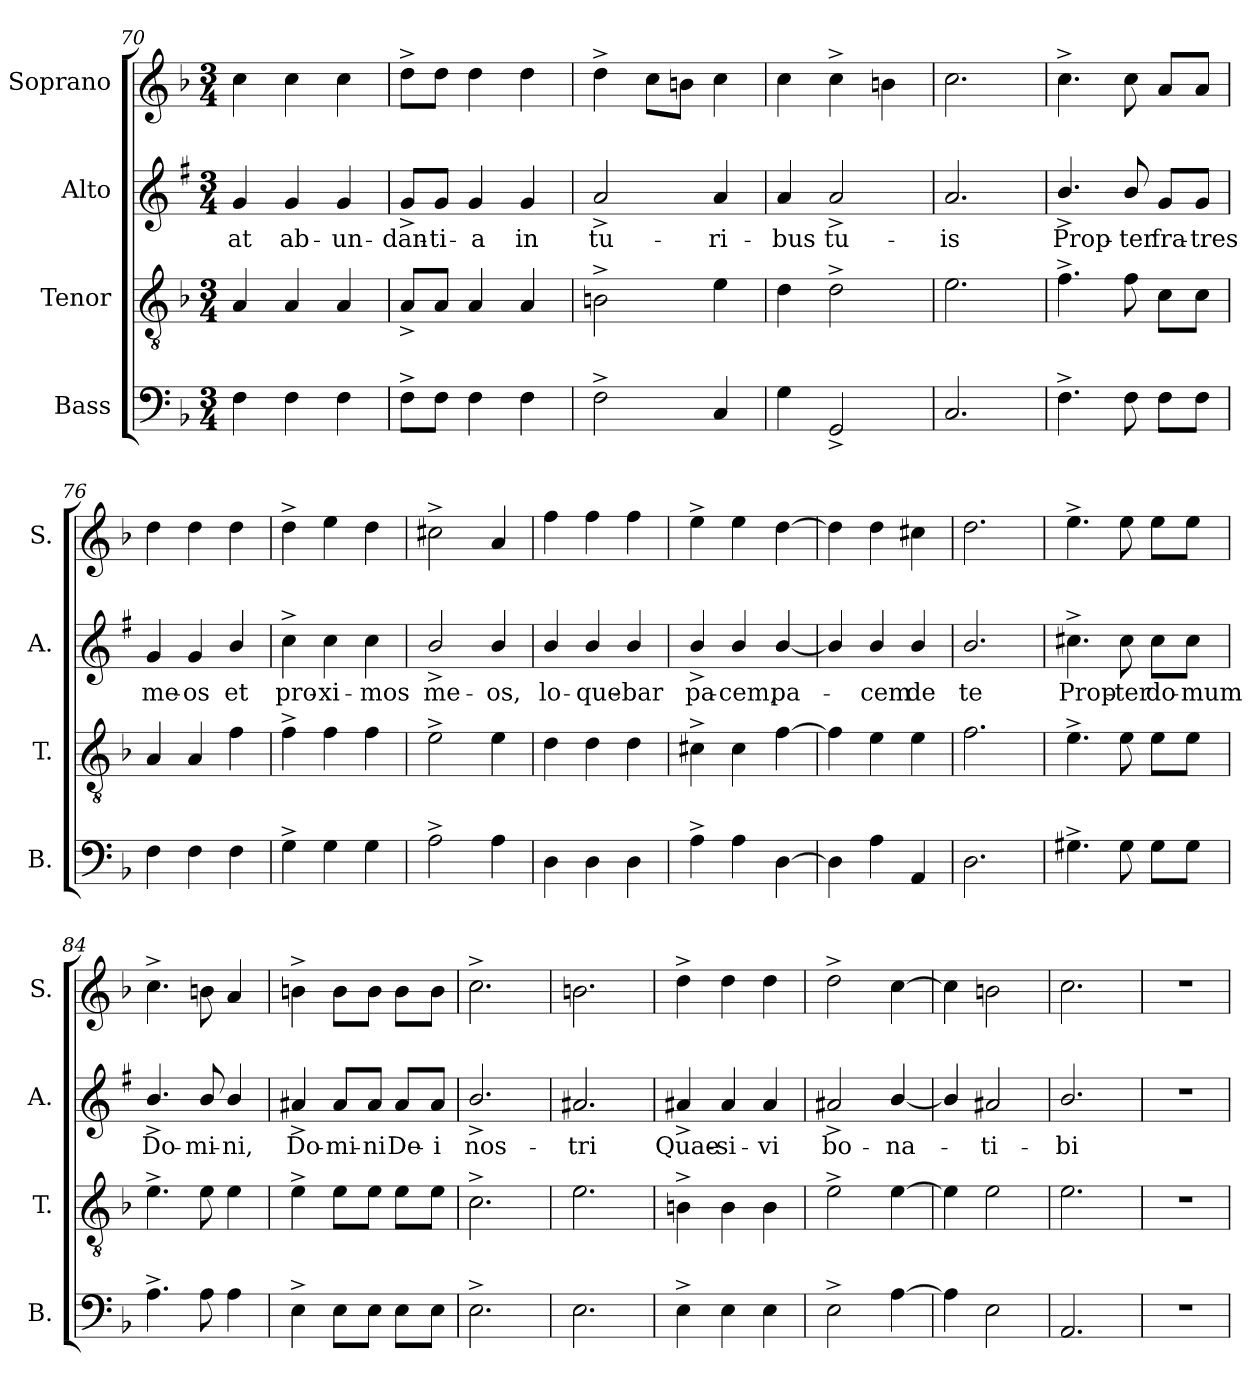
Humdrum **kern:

**kern	**kern	**kern	**text	**kern
*part4	*part3	*part2	*part2	*part1
*staff4	*staff3	*staff2	*staff2	*staff1
*I"Bass	*I"Tenor	*I"Alto	*	*I"Soprano
*I'B.	*I'T.	*I'A.	*	*I'S.
*clefF4	*clefGv2	*clefG2	*	*clefG2
*	*	*ITrd1c2	*	*
*k[b-]	*k[b-]	*k[b-]	*	*k[b-]
*M3/4	*M3/4	*M3/4	*	*M3/4
=70	=70	=70	=70	=70
!	!	!	!LO:LY:b	!
4F\	4A/	4f/	at	4cc\
!	!	!	!LO:LY:b	!
4F\	4A/	4f/	ab-	4cc\
!	!	!	!LO:LY:b	!
4F\	4A/	4f/	-un-	4cc\
=71	=71	=71	=71	=71
!	!	!	!LO:LY:b	!
8F^\L	8A^/L	8f^/L	-dan-	8dd^\L
!	!	!	!LO:LY:b	!
8F\J	8A/J	8f/J	-ti-	8dd\J
!	!	!	!LO:LY:b	!
4F\	4A/	4f/	-a	4dd\
!	!	!	!LO:LY:b	!
4F\	4A/	4f/	in	4dd\
=72	=72	=72	=72	=72
!	!	!	!LO:LY:b	!
2F^\	2Bn^\	2g^/	tu-	4dd^\
.	.	.	.	8cc\L
.	.	.	.	8bn\J
!	!	!	!LO:LY:b	!
4C/	4e\	4g/	-ri-	4cc\
=73	=73	=73	=73	=73
!	!	!	!LO:LY:b	!
4G\	4d\	4g/	-bus	4cc\
!	!	!	!LO:LY:b	!
2GG^/	2d^\	2g^/	tu-	4cc^\
.	.	.	.	4bn\
=74	=74	=74	=74	=74
!	!	!	!LO:LY:b	!
2.C/	2.e\	2.g/	-is	2.cc\
!!LO:LB:g=z
=75	=75	=75	=75	=75
!	!	!	!LO:LY:b	!
4.F^\	4.f^\	4.a^/	Prop-	4.cc^\
!	!	!	!LO:LY:b	!
8F\	8f\	8a/	-ter	8cc\
!	!	!	!LO:LY:b	!
8F\L	8c\L	8f/L	fra-	8a/L
!	!	!	!LO:LY:b	!
8F\J	8c\J	8f/J	-tres	8a/J
=76	=76	=76	=76	=76
!	!	!	!LO:LY:b	!
4F\	4A/	4f/	me-	4dd\
!	!	!	!LO:LY:b	!
4F\	4A/	4f/	-os	4dd\
!	!	!	!LO:LY:b	!
4F\	4f\	4a/	et	4dd\
=77	=77	=77	=77	=77
!	!	!	!LO:LY:b	!
4G^\	4f^\	4b-^\	pro-	4dd^\
!	!	!	!LO:LY:b	!
4G\	4f\	4b-\	-xi-	4ee\
!	!	!	!LO:LY:b	!
4G\	4f\	4b-\	-mos	4dd\
=78	=78	=78	=78	=78
!	!	!	!LO:LY:b	!
2A^\	2e^\	2a^/	me-	2cc#X^\
!	!	!	!LO:LY:b	!
4A\	4e\	4a/	-os,	4a/
=79	=79	=79	=79	=79
!	!	!	!LO:LY:b	!
4D\	4d\	4a/	lo-	4ff\
!	!	!	!LO:LY:b	!
4D\	4d\	4a/	-que-	4ff\
!	!	!	!LO:LY:b	!
4D\	4d\	4a/	-bar	4ff\
=80	=80	=80	=80	=80
!	!	!	!LO:LY:b	!
4A^\	4c#X^\	4a^/	pa-	4ee^\
!	!	!	!LO:LY:b	!
4A\	4c#\	4a/	-cem,	4ee\
!	!	!	!LO:LY:b	!
[4D\	[4f\	[4a/	pa-	[4dd\
=81	=81	=81	=81	=81
4D\]	4f\]	4a/]	.	4dd\]
!	!	!	!LO:LY:b	!
4A\	4e\	4a/	-cem	4dd\
!	!	!	!LO:LY:b	!
4AA/	4e\	4a/	de	4cc#X\
!!LO:LB:g=z
=82	=82	=82	=82	=82
!	!	!	!LO:LY:b	!
2.D\	2.f\	2.a/	te	2.dd\
=83	=83	=83	=83	=83
!	!	!	!LO:LY:b	!
4.G#X^\	4.e^\	4.bn^\	Prop-	4.ee^\
!	!	!	!LO:LY:b	!
8G#\	8e\	8b\	-ter	8ee\
!	!	!	!LO:LY:b	!
8G#\L	8e\L	8b\L	do-	8ee\L
!	!	!	!LO:LY:b	!
8G#\J	8e\J	8b\J	-mum	8ee\J
=84	=84	=84	=84	=84
!	!	!	!LO:LY:b	!
4.A^\	4.e^\	4.a^/	Do-	4.cc^\
!	!	!	!LO:LY:b	!
8A\	8e\	8a/	-mi-	8bn\
!	!	!	!LO:LY:b	!
4A\	4e\	4a/	-ni,	4a/
=85	=85	=85	=85	=85
!	!	!	!LO:LY:b	!
4E^\	4e^\	4g#X^/	Do-	4bn^\
!	!	!	!LO:LY:b	!
8E\L	8e\L	8g#/L	-mi-	8b\L
!	!	!	!LO:LY:b	!
8E\J	8e\J	8g#/J	-ni	8b\J
!	!	!	!LO:LY:b	!
8E\L	8e\L	8g#/L	De-	8b\L
!	!	!	!LO:LY:b	!
8E\J	8e\J	8g#/J	-i	8b\J
=86	=86	=86	=86	=86
!	!	!	!LO:LY:b	!
2.E^\	2.c^\	2.a^/	nos-	2.cc^\
=87	=87	=87	=87	=87
!	!	!	!LO:LY:b	!
2.E\	2.e\	2.g#X/	-tri	2.bn\
=88	=88	=88	=88	=88
!	!	!	!LO:LY:b	!
4E^\	4Bn^\	4g#X^/	Quae-	4dd^\
!	!	!	!LO:LY:b	!
4E\	4B\	4g#/	-si-	4dd\
!	!	!	!LO:LY:b	!
4E\	4B\	4g#/	-vi	4dd\
=89	=89	=89	=89	=89
!	!	!	!LO:LY:b	!
2E^\	2e^\	2g#X^/	bo-	2dd^\
!	!	!	!LO:LY:b	!
[4A\	[4e\	[4a/	-na-	[4cc\
!!LO:PB:g=z
=90	=90	=90	=90	=90
4A\]	4e\]	4a/]	.	4cc\]
!	!	!	!LO:LY:b	!
2E\	2e\	2g#X/	-ti-	2bn\
=91	=91	=91	=91	=91
!	!	!	!LO:LY:b	!
2.AA/	2.e\	2.a/	-bi	2.cc\
=92	=92	=92	=92	=92
2.r	2.r	2.r	.	2.r
=	=	=	=	=
*-	*-	*-	*-	*-
